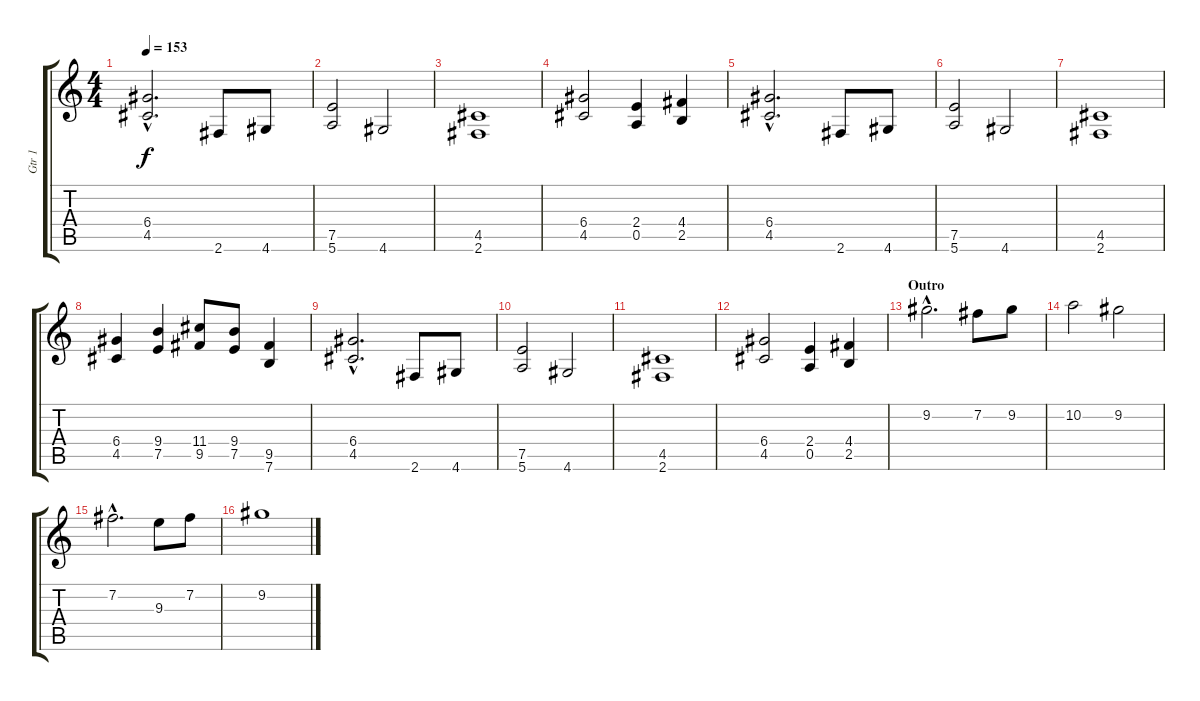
\track ("Gtr 1" "Gtr 1") {instrument distortionguitar}
\staff {score tabs}
\tuning (E4 B3 G3 D3 A2 E2) {hide}
\ts (4 4)
\tempo 153
\clef g2
\ks c
(6.4{hac} 4.5{hac}).2{d dy f} 2.6.8 4.6.8 |
(7.5 5.6).2 4.6.2 |
(4.5 2.6).1 |
(6.4 4.5).2 (2.4 0.5).4 (4.4 2.5).4 |
(6.4{hac} 4.5{hac}).2{d} 2.6.8 4.6.8 |
(7.5 5.6).2 4.6.2 |
(4.5 2.6).1 |
(6.4 4.5).4 (9.4 7.5).4 (11.4 9.5).8 (9.4 7.5).8 (9.5 7.6).4 |
(6.4{hac} 4.5{hac}).2{d} 2.6.8 4.6.8 |
(7.5 5.6).2 4.6.2 |
(4.5 2.6).1 |
(6.4 4.5).2 (2.4 0.5).4 (4.4 2.5).4 |
\section ("" "Outro")
9.2{hac}.2{d} 7.2.8 9.2.8 |
10.2.2 9.2.2 |
7.2{hac}.2{d} 9.3.8 7.2.8 |
9.2.1
